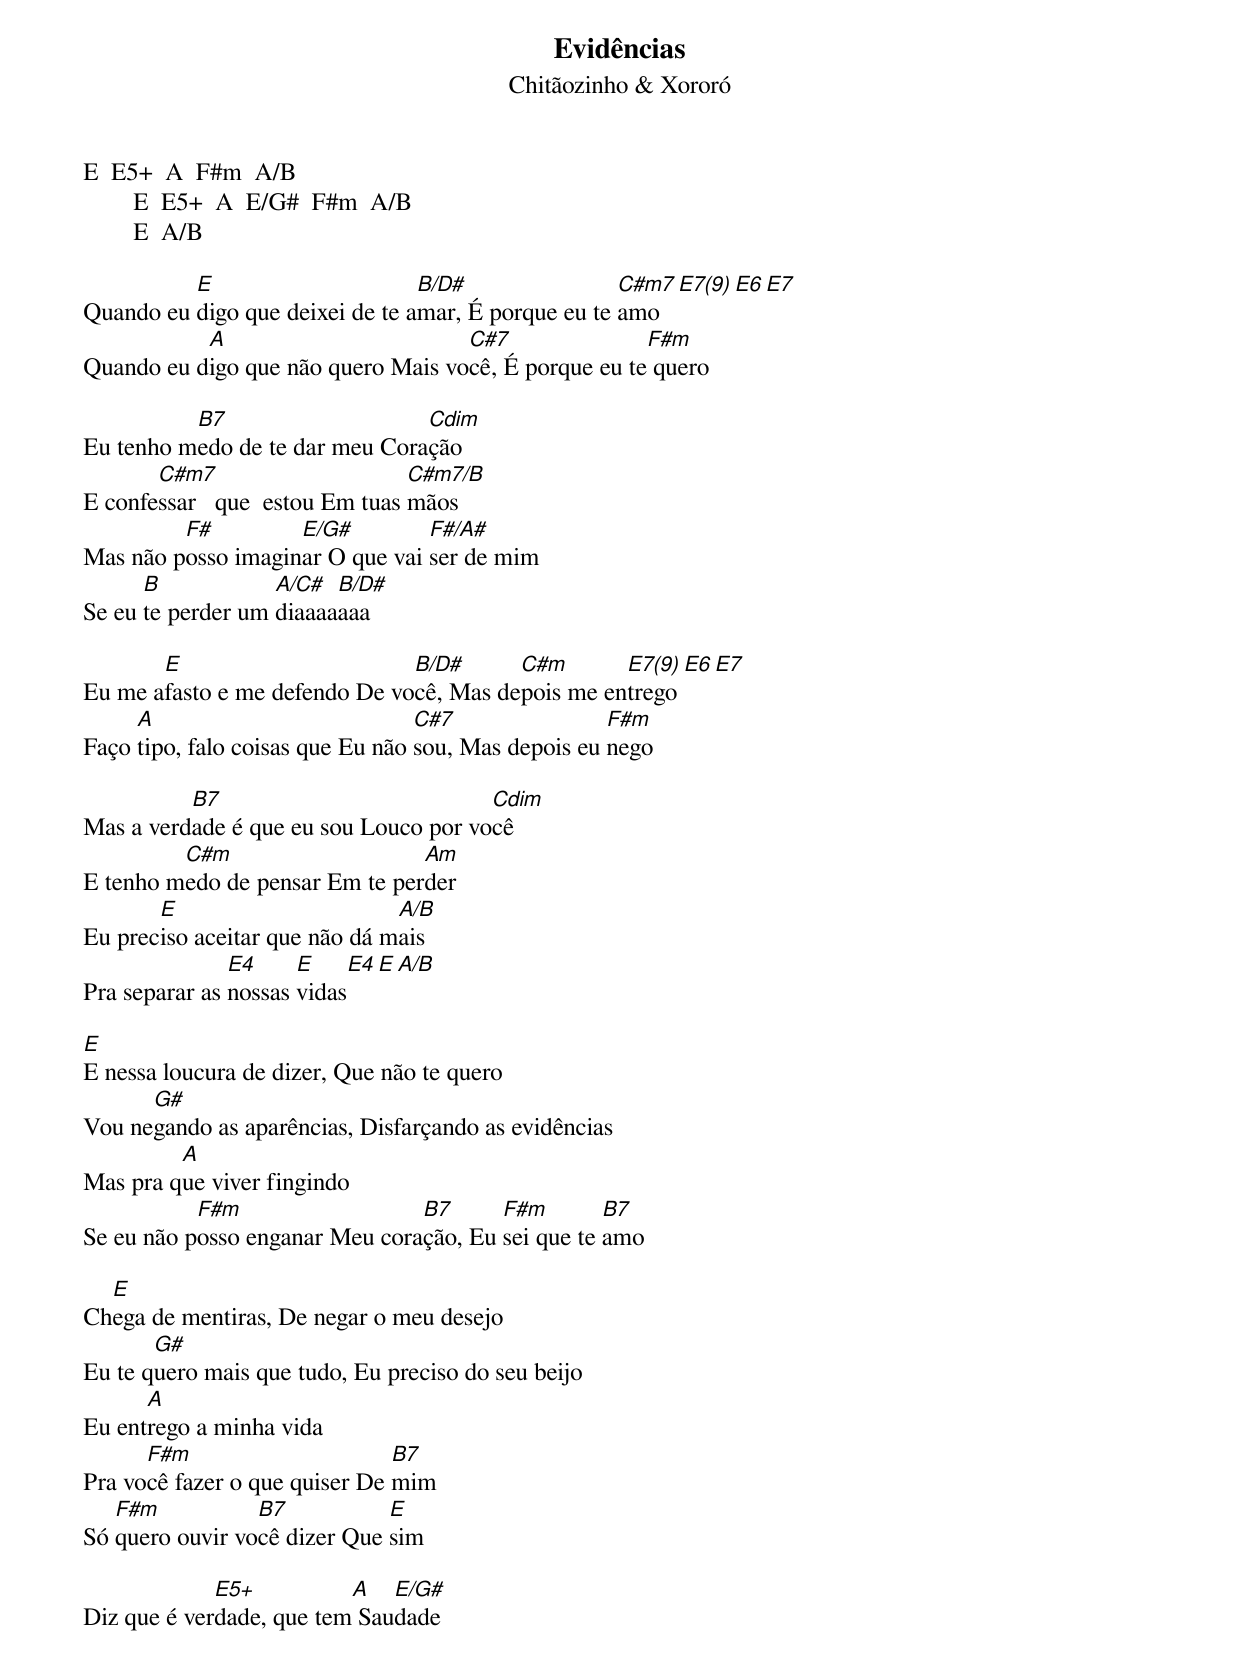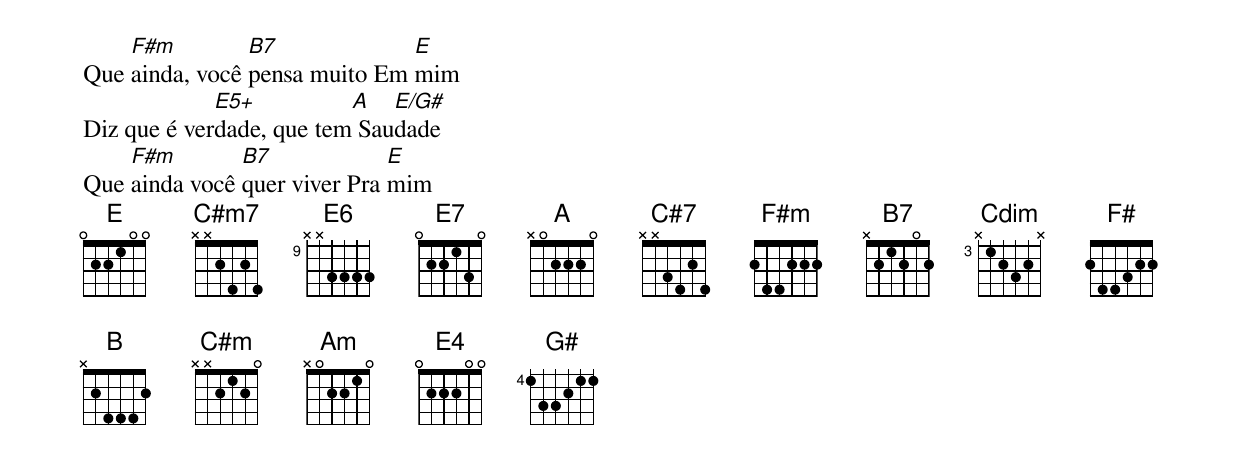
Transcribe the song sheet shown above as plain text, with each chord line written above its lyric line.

Evidências
Chitãozinho & Xororó

E  E5+  A  F#m  A/B
        E  E5+  A  E/G#  F#m  A/B
        E  A/B

          E                      B/D#                C#m7 E7(9) E6  E7
Quando eu digo que deixei de te amar, É porque eu te amo
           A                        C#7               F#m
Quando eu digo que não quero Mais você, É porque eu te quero

          B7                    Cdim
Eu tenho medo de te dar meu Coração
       C#m7                      C#m7/B
E confessar   que  estou Em tuas mãos
         F#         E/G#         F#/A#
Mas não posso imaginar O que vai ser de mim
      B            A/C#  B/D#
Se eu te perder um diaaaaaaa

       E                       B/D#      C#m       E7(9) E6 E7
Eu me afasto e me defendo De você, Mas depois me entrego
     A                            C#7                F#m
Faço tipo, falo coisas que Eu não sou, Mas depois eu nego

          B7                           Cdim
Mas a verdade é que eu sou Louco por você
         C#m                    Am
E tenho medo de pensar Em te perder
       E                       A/B
Eu preciso aceitar que não dá mais
               E4     E    E4  E   A/B
Pra separar as nossas vidas

E
E nessa loucura de dizer, Que não te quero
      G#
Vou negando as aparências, Disfarçando as evidências
         A
Mas pra que viver fingindo
           F#m                  B7      F#m        B7
Se eu não posso enganar Meu coração, Eu sei que te amo

  E
Chega de mentiras, De negar o meu desejo
       G#
Eu te quero mais que tudo, Eu preciso do seu beijo
      A
Eu entrego a minha vida
      F#m                      B7
Pra você fazer o que quiser De mim
   F#m           B7           E
Só quero ouvir você dizer Que sim

             E5+          A   E/G#
Diz que é verdade, que tem Saudade
    F#m         B7             E
Que ainda, você pensa muito Em mim
             E5+          A   E/G#
Diz que é verdade, que tem Saudade
    F#m        B7             E
Que ainda você quer viver Pra mim
